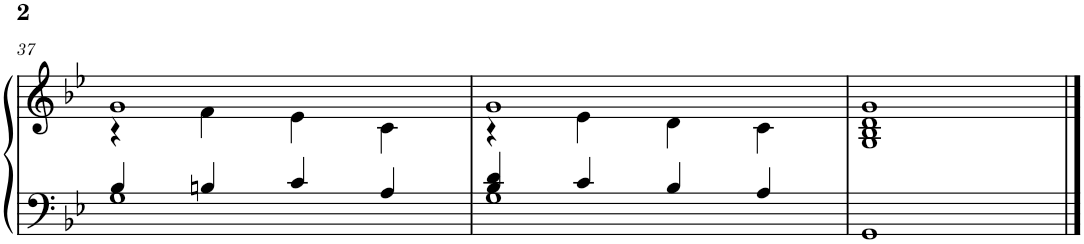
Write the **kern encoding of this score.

**kern	**kern
*part1	*part1
*staff2	*staff1
*I"Piano, Acoustic Grand Piano	*
*I'Pno.	*
!!LO:PB:g=z
*clefF4	*clefG2
*k[b-e-]	*k[b-e-]
*M4/4	*M4/4
=37	=37
*^	*^
4B-/	1G	1g	4r
4Bn/	.	.	4f\
4c/	.	.	4e-\
4A/	.	.	4c\
=38	=38	=38	=38
4B-/ 4d/	1G	1g	4r
4c/	.	.	4e-\
4B-/	.	.	4d\
4A/	.	.	4c\
*v	*v	*	*
*	*v	*v
=39	=39
1GG	1G 1B- 1d 1g
==	==
*-	*-
